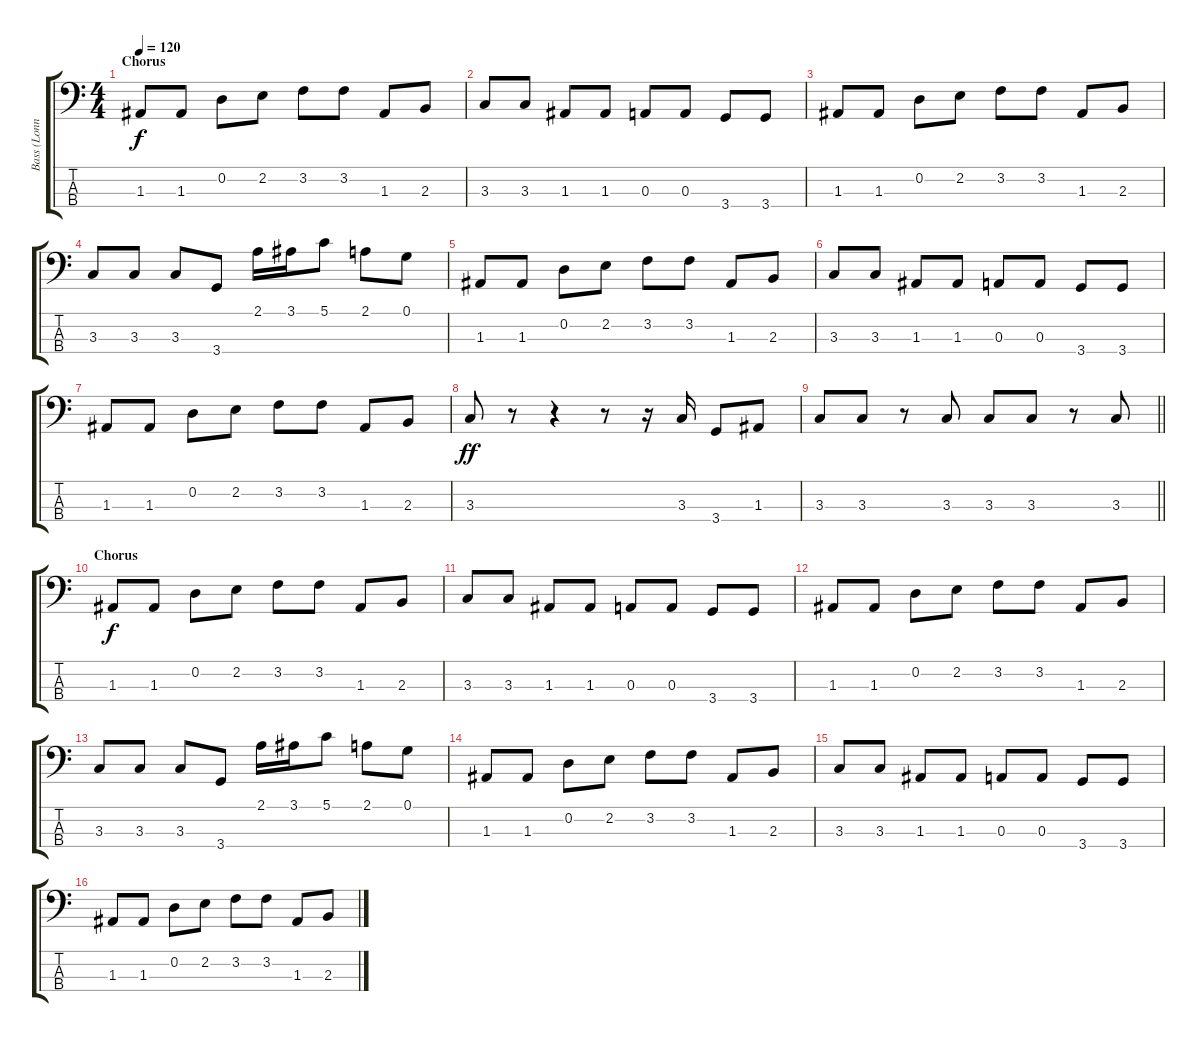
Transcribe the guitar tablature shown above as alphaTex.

\track ("Bass (Lonnie Turner)" "Bass (Lonn") {instrument electricbasspick}
\staff {score tabs}
\tuning (G2 D2 A1 E1) {hide}
\ts (4 4)
\section ("" "Chorus")
\tempo 120
\clef f4
\ks c
1.3.8{dy f} 1.3.8 0.2.8 2.2.8 3.2.8 3.2.8 1.3.8 2.3.8 |
3.3.8 3.3.8 1.3.8 1.3.8 0.3.8 0.3.8 3.4.8 3.4.8 |
1.3.8 1.3.8 0.2.8 2.2.8 3.2.8 3.2.8 1.3.8 2.3.8 |
3.3.8 3.3.8 3.3.8 3.4.8 2.1.16 3.1.16 5.1.8 2.1.8 0.1.8 |
1.3.8 1.3.8 0.2.8 2.2.8 3.2.8 3.2.8 1.3.8 2.3.8 |
3.3.8 3.3.8 1.3.8 1.3.8 0.3.8 0.3.8 3.4.8 3.4.8 |
1.3.8 1.3.8 0.2.8 2.2.8 3.2.8 3.2.8 1.3.8 2.3.8 |
3.3.8{dy ff} r.8 r.4 r.8 r.16 3.3.16 3.4.8 1.3.8 |
\barLineRight lightlight
3.3.8 3.3.8 r.8 3.3.8 3.3.8 3.3.8 r.8 3.3.8 |
\section ("" "Chorus")
1.3.8{dy f} 1.3.8 0.2.8 2.2.8 3.2.8 3.2.8 1.3.8 2.3.8 |
3.3.8 3.3.8 1.3.8 1.3.8 0.3.8 0.3.8 3.4.8 3.4.8 |
1.3.8 1.3.8 0.2.8 2.2.8 3.2.8 3.2.8 1.3.8 2.3.8 |
3.3.8 3.3.8 3.3.8 3.4.8 2.1.16 3.1.16 5.1.8 2.1.8 0.1.8 |
1.3.8 1.3.8 0.2.8 2.2.8 3.2.8 3.2.8 1.3.8 2.3.8 |
3.3.8 3.3.8 1.3.8 1.3.8 0.3.8 0.3.8 3.4.8 3.4.8 |
1.3.8 1.3.8 0.2.8 2.2.8 3.2.8 3.2.8 1.3.8 2.3.8
